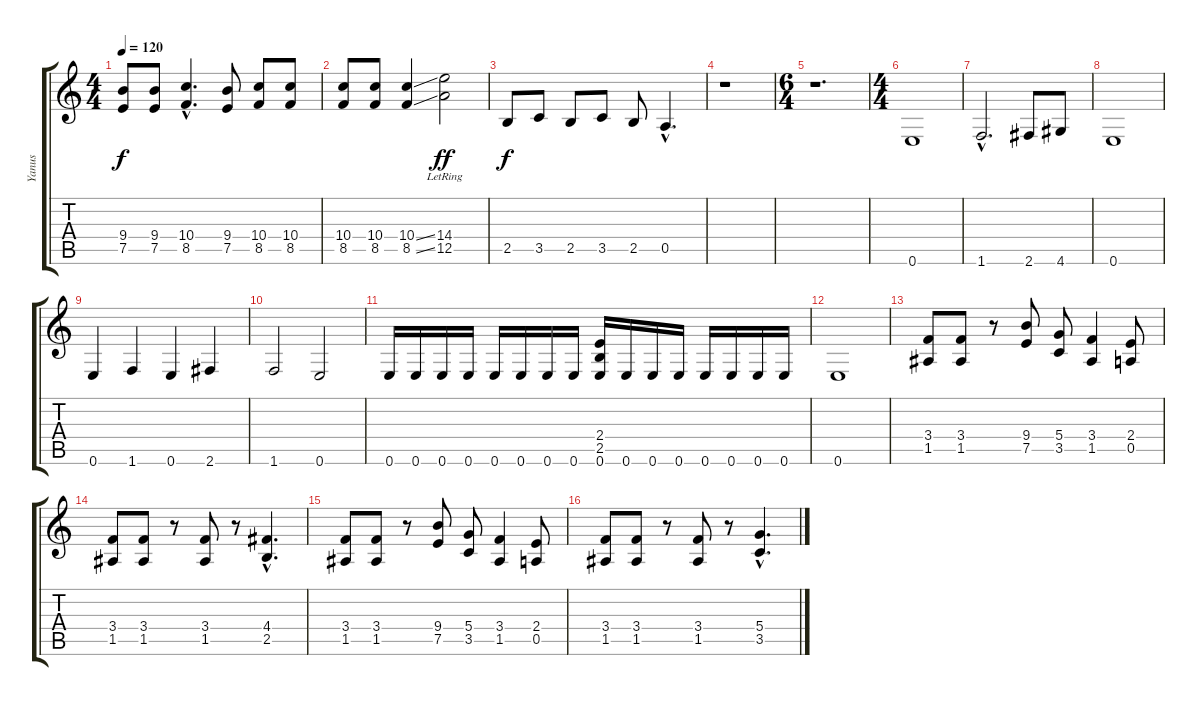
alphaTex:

\track ("Yanus" "Yanus") {instrument distortionguitar}
\staff {score tabs}
\tuning (E4 B3 G3 D3 A2 E2) {hide}
\ts (4 4)
\tempo 120
\clef g2
\ks c
(9.4 7.5).8{dy f} (9.4 7.5).8 (10.4{hac} 8.5{hac}).4{d} (9.4 7.5).8 (10.4 8.5).8 (10.4 8.5).8 |
(10.4 8.5).8 (10.4 8.5).8 (10.4{ss} 8.5{ss}).4 (14.4{lr} 12.5).2{dy ff} |
2.5.8{dy f} 3.5.8 2.5.8 3.5.8 2.5.8 0.5{hac}.4{d} |
r.1 |
\ts (6 4)
r.1{d} |
\ts (4 4)
0.6.1 |
1.6{hac}.2{d} 2.6.8 4.6.8 |
0.6.1 |
0.6.4 1.6.4 0.6.4 2.6.4 |
1.6.2 0.6.2 |
0.6.16 0.6.16 0.6.16 0.6.16 0.6.16 0.6.16 0.6.16 0.6.16 (2.4 2.5 0.6).16 0.6.16 0.6.16 0.6.16 0.6.16 0.6.16 0.6.16 0.6.16 |
0.6.1 |
(3.4 1.5).8 (3.4 1.5).8 r.8 (9.4 7.5).8 (5.4 3.5).8 (3.4 1.5).4 (2.4 0.5).8 |
(3.4 1.5).8 (3.4 1.5).8 r.8 (3.4 1.5).8 r.8 (4.4{hac} 2.5{hac}).4{d} |
(3.4 1.5).8 (3.4 1.5).8 r.8 (9.4 7.5).8 (5.4 3.5).8 (3.4 1.5).4 (2.4 0.5).8 |
(3.4 1.5).8 (3.4 1.5).8 r.8 (3.4 1.5).8 r.8 (5.4{hac} 3.5{hac}).4{d}
